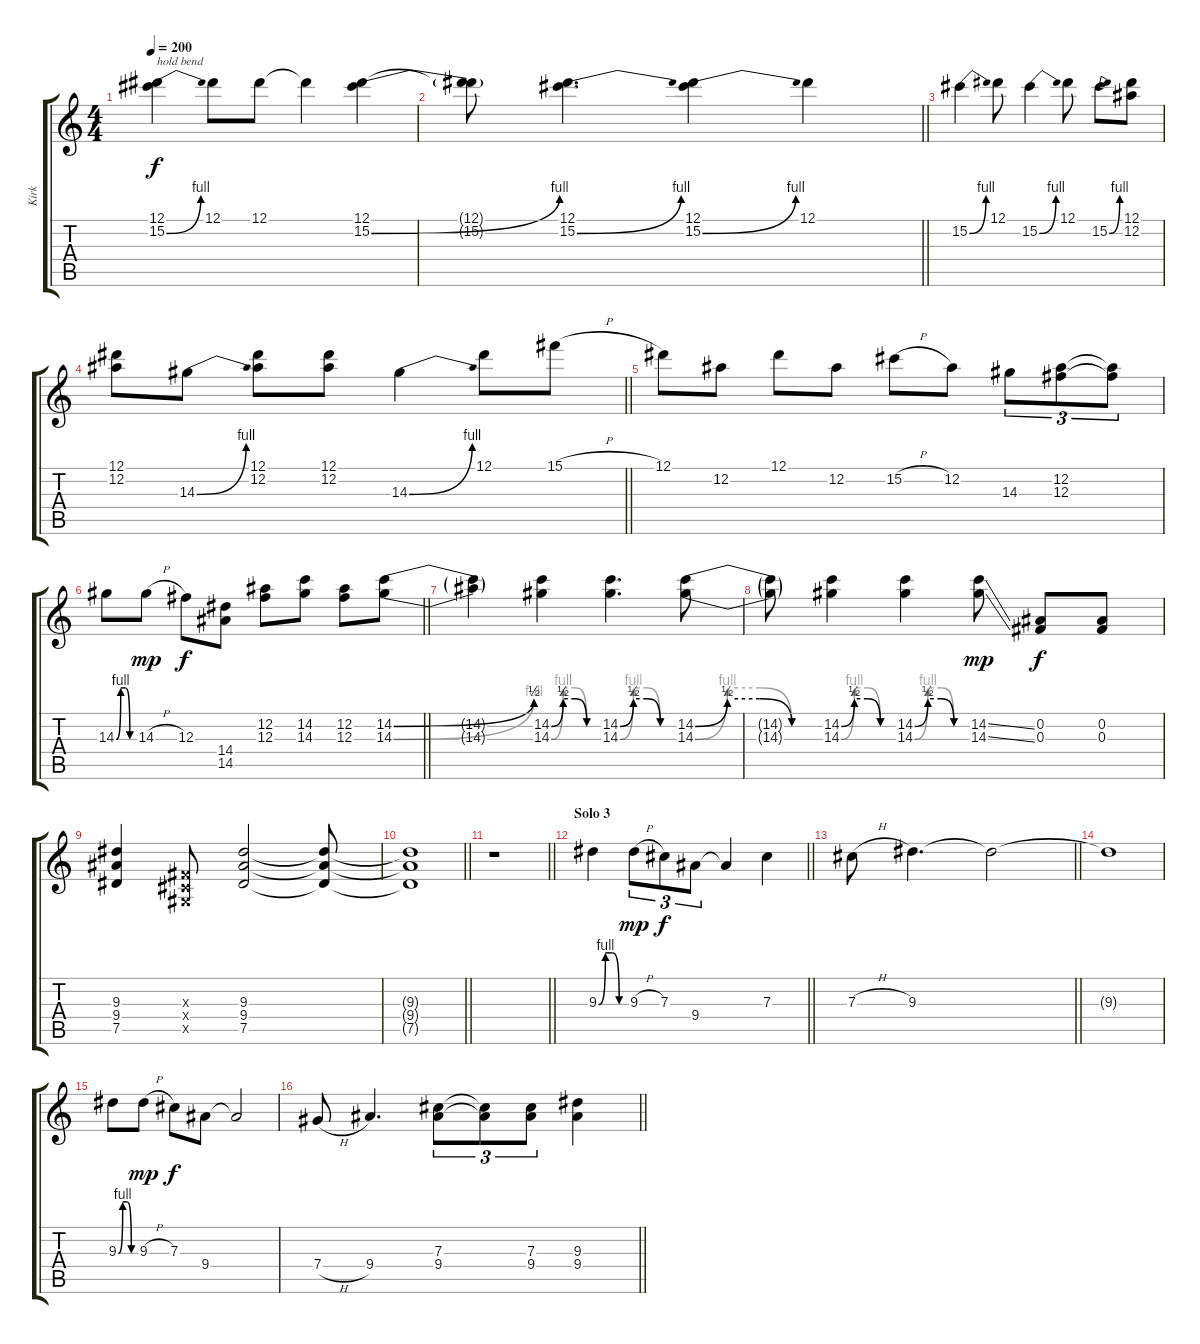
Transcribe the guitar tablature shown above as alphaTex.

\track ("Kirk" "Kirk") {instrument distortionguitar}
\staff {score tabs}
\tuning (Eb4 Bb3 Gb3 Db3 Ab2 Eb2) {hide}
\ts (4 4)
\tempo 200
\clef g2
\ks c
(12.1 15.2{be (bend 0 0 60 4)}).4{txt "hold bend" dy f} 12.1.8 12.1.8 12.1{t}.4 (12.1 15.2{be (bend 0 0 60 4)}).4 |
\barLineRight lightlight
(12.1{t} 15.2{t}).8 (12.1 15.2{be (bend 0 0 60 4)}).4{d} (12.1 15.2{be (bend 0 0 60 4)}).4 12.1.4 |
15.2{be (bend 0 0 60 4)}.4 12.1.8 15.2{be (bend 0 0 60 4)}.4 12.1.8 15.2{be (bend 0 0 60 4)}.8 (12.1 12.2).8 |
\barLineRight lightlight
(12.1 12.2).8 14.3{be (bend 0 0 60 4)}.8 (12.1 12.2).8 (12.1 12.2).8 14.3{be (bend 0 0 60 4)}.4 12.1.8 15.1{h}.8 |
12.1.8 12.2.8 12.1.8 12.2.8 15.2{h}.8 12.2.8 14.3.8{tu (3 2)} (12.2 12.3).8{tu (3 2)} (12.2{t} 12.3{t}).8{tu (3 2)} |
\barLineRight lightlight
14.3{be (custom 0 0 15 4 30 4 45 0 60 0)}.8 14.3{h}.8{dy mp} 12.3.8{dy f} (14.4 14.5).8 (12.2 12.3).8 (14.2 14.3).8 (12.2 12.3).8 (14.2{be (bend 0 0 60 2)} 14.3{be (bend 0 0 60 4)}).8 |
(14.2{t} 14.3{t}).4 (14.2{be (custom 0 0 15 2 30 2 45 0 60 0)} 14.3{be (custom 0 0 15 4 30 4 45 0 60 0)}).4 (14.2{be (custom 0 0 15 2 30 2 45 0 60 0)} 14.3{be (custom 0 0 15 4 30 4 45 0 60 0)}).4{d} (14.2{be (custom 0 0 15 2 30 2 45 0 60 0)} 14.3{be (custom 0 0 15 4 30 4 45 0 60 0)}).8 |
(14.2{t} 14.3{t}).8 (14.2{be (custom 0 0 15 2 30 2 45 0 60 0)} 14.3{be (custom 0 0 15 4 30 4 45 0 60 0)}).4 (14.2{be (custom 0 0 15 2 30 2 45 0 60 0)} 14.3{be (custom 0 0 15 4 30 4 45 0 60 0)}).4 (14.2{ss} 14.3{ss}).8{dy mp} (0.2 0.3).8{dy f} (0.2 0.3).8 |
(9.3 9.4 7.5).4 (0.3{x} 0.4{x} 0.5{x}).8 (9.3 9.4 7.5).2 (9.3{t} 9.4{t} 7.5{t}).8 |
\barLineRight lightlight
(9.3{t} 9.4{t} 7.5{t}).1 |
\barLineRight lightlight
r.1 |
\section ("" "Solo 3")
\barLineRight lightlight
9.3{be (custom 0 0 15 4 30 4 45 0 60 0)}.4 9.3{h}.8{tu (3 2) dy mp} 7.3.8{tu (3 2) dy f} 9.4.8{tu (3 2)} 9.4{t}.4 7.3.4 |
\barLineRight lightlight
7.3{h}.8 9.3.4{d} 9.3{t}.2 |
9.3{t}.1 |
9.3{be (custom 0 0 15 4 30 4 45 0 60 0)}.8 9.3{h}.8{dy mp} 7.3.8{dy f} 9.4.8 9.4{t}.2 |
\barLineRight lightlight
7.4{h}.8 9.4.4{d} (7.3 9.4).8{tu (3 2)} (7.3{t} 9.4{t}).8{tu (3 2)} (7.3 9.4).8{tu (3 2)} (9.3 9.4).4
